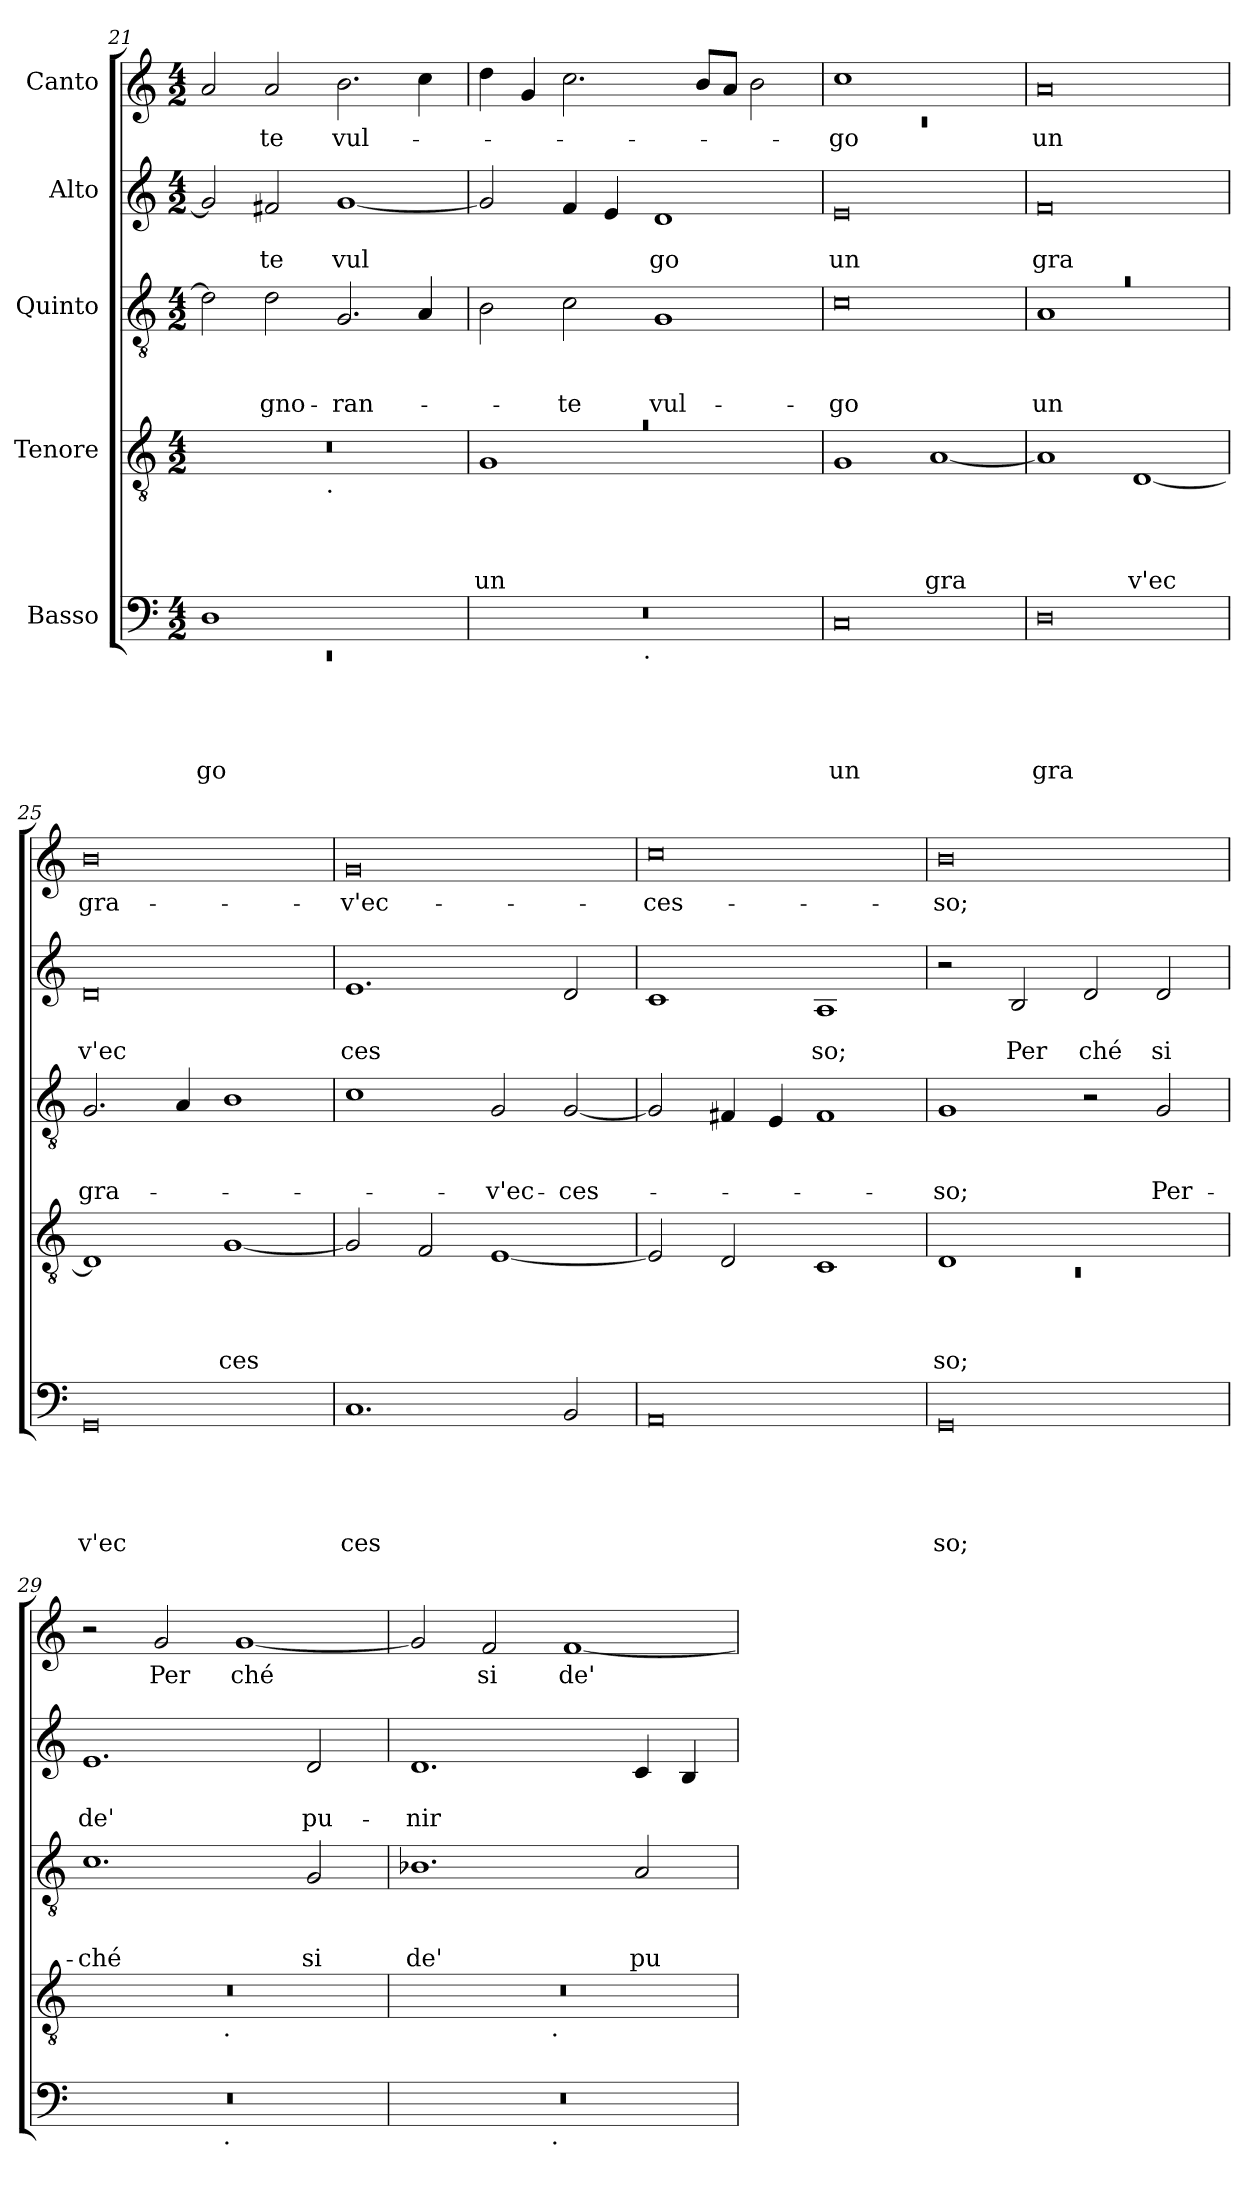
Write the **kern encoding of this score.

**kern	**text	**text	**text	**text	**text	**kern	**text	**text	**text	**text	**kern	**text	**text	**text	**kern	**text	**text	**kern	**text
*part5	*part5	*part5	*part5	*part5	*part5	*part4	*part4	*part4	*part4	*part4	*part3	*part3	*part3	*part3	*part2	*part2	*part2	*part1	*part1
*staff5	*staff5	*staff5	*staff5	*staff5	*staff5	*staff4	*staff4	*staff4	*staff4	*staff4	*staff3	*staff3	*staff3	*staff3	*staff2	*staff2	*staff2	*staff1	*staff1
*I"Basso	*	*	*	*	*	*I"Tenore	*	*	*	*	*I"Quinto	*	*	*	*I"Alto	*	*	*I"Canto	*
*clefF4	*	*	*	*	*	*clefGv2	*	*	*	*	*clefGv2	*	*	*	*clefG2	*	*	*clefG2	*
*k[]	*	*	*	*	*	*k[]	*	*	*	*	*k[]	*	*	*	*k[]	*	*	*k[]	*
*C:	*	*	*	*	*	*C:	*	*	*	*	*C:	*	*	*	*C:	*	*	*C:	*
*M4/2	*	*	*	*	*	*M4/2	*	*	*	*	*M4/2	*	*	*	*M4/2	*	*	*M4/2	*
=21	=21	=21	=21	=21	=21	=21	=21	=21	=21	=21	=21	=21	=21	=21	=21	=21	=21	=21	=21
*^	*	*	*	*	*	*	*	*	*	*	*	*	*	*	*	*	*	*	*
!	!LO:N:vis=1	!	!	!	!	!LO:LY:b	!	!	!	!	!	!	!	!	!	!	!	!	!	!
*	*	*	*	*	*	*	*^	*	*	*	*	*	*	*	*	*	*	*	*	*
1D	0rEE	.	.	.	.	go	0r	2ryy	.	.	.	.	2d\]	.	.	.	2g/]	.	.	2a/	.
!	!	!	!	!	!	!	!	!	!	!	!	!	!	!	!	!LO:LY:b	!	!	!LO:LY:b	!	!LO:LY:b
.	.	.	.	.	.	.	.	4...ryy	.	.	.	.	2d\	.	.	-gno-	2f#/	.	te	2a/	-te
!	!	!	!	!	!	!	!	!LO:TX:b:t=.	!	!	!	!	!	!	!	!	!	!	!	!	!
.	.	.	.	.	.	.	.	1ryy	.	.	.	.	.	.	.	.	.	.	.	.	.
!	!	!	!	!	!	!	!	!	!	!	!	!	!	!	!	!LO:LY:b	!	!	!LO:LY:b	!	!LO:LY:b
1ryy	.	.	.	.	.	.	.	.	.	.	.	.	2.G/	.	.	-ran-	[<1g	.	vul	2.b\	vul-
.	.	.	.	.	.	.	.	.	.	.	.	.	4A/	.	.	.	.	.	.	4cc\	.
.	.	.	.	.	.	.	.	32ryy	.	.	.	.	.	.	.	.	.	.	.	.	.
=22	=22	=22	=22	=22	=22	=22	=22	=22	=22	=22	=22	=22	=22	=22	=22	=22	=22	=22	=22	=22	=22
!	!	!	!	!	!	!	!LO:N:vis=1	!	!	!	!	!LO:LY:b	!	!	!	!	!	!	!	!	!
0r	2ryy	.	.	.	.	.	0ra	1G	.	.	.	un	2B\	.	.	.	2g/]	.	.	4dd\	.
.	.	.	.	.	.	.	.	.	.	.	.	.	.	.	.	.	.	.	.	4g/	.
!	!	!	!	!	!	!	!	!	!	!	!	!	!	!	!	!LO:LY:b	!	!	!	!	!
.	4...ryy	.	.	.	.	.	.	.	.	.	.	.	2c\	.	.	-te	4f/	.	.	2.cc\	.
.	.	.	.	.	.	.	.	.	.	.	.	.	.	.	.	.	4e/	.	.	.	.
!	!LO:TX:b:t=.	!	!	!	!	!	!	!	!	!	!	!	!	!	!	!	!	!	!	!	!
.	1ryy	.	.	.	.	.	.	.	.	.	.	.	.	.	.	.	.	.	.	.	.
!	!	!	!	!	!	!	!	!	!	!	!	!	!	!	!	!LO:LY:b	!	!	!LO:LY:b	!	!
.	.	.	.	.	.	.	.	1ryy	.	.	.	.	1G	.	.	vul-	1d	.	go	.	.
.	.	.	.	.	.	.	.	.	.	.	.	.	.	.	.	.	.	.	.	8b/L	.
.	.	.	.	.	.	.	.	.	.	.	.	.	.	.	.	.	.	.	.	8a/J	.
.	.	.	.	.	.	.	.	.	.	.	.	.	.	.	.	.	.	.	.	2b\	.
.	32ryy	.	.	.	.	.	.	.	.	.	.	.	.	.	.	.	.	.	.	.	.
=23	=23	=23	=23	=23	=23	=23	=23	=23	=23	=23	=23	=23	=23	=23	=23	=23	=23	=23	=23	=23	=23
*	*	*	*	*	*	*	*	*	*	*	*	*	*	*	*	*	*	*	*	*^	*
!	!	!	!	!	!	!LO:LY:b	!	!	!	!	!	!	!	!	!	!LO:LY:b	!	!	!LO:LY:b	!	!LO:N:vis=1	!LO:LY:b
*v	*v	*	*	*	*	*	*	*	*	*	*	*	*	*	*	*	*	*	*	*	*	*
*	*	*	*	*	*	*v	*v	*	*	*	*	*	*	*	*	*	*	*	*	*	*
0C	.	.	.	.	un	1G	.	.	.	.	0c	.	.	-go	0e	.	un	1cc	0rc	-go
!	!	!	!	!	!	!	!	!	!	!LO:LY:b	!	!	!	!	!	!	!	!	!	!
.	.	.	.	.	.	[<1A	.	.	.	gra	.	.	.	.	.	.	.	1ryy	.	.
*	*	*	*	*	*	*	*	*	*	*	*	*	*	*	*	*	*	*v	*v	*
=24	=24	=24	=24	=24	=24	=24	=24	=24	=24	=24	=24	=24	=24	=24	=24	=24	=24	=24	=24
!	!	!	!	!	!LO:LY:b	!	!	!	!	!	!LO:N:vis=1	!	!	!LO:LY:b	!	!	!LO:LY:b	!	!LO:LY:b
*	*	*	*	*	*	*	*	*	*	*	*^	*	*	*	*	*	*	*	*
0D	.	.	.	.	gra	1A]	.	.	.	.	0ra	1A	.	.	un	0f	.	gra	0a	un
!	!	!	!	!	!	!	!	!	!	!LO:LY:b	!	!	!	!	!	!	!	!	!	!
.	.	.	.	.	.	[<1D	.	.	.	v'ec	.	1ryy	.	.	.	.	.	.	.	.
=25	=25	=25	=25	=25	=25	=25	=25	=25	=25	=25	=25	=25	=25	=25	=25	=25	=25	=25	=25	=25
!	!	!	!	!	!LO:LY:b	!	!	!	!	!	!	!	!	!	!LO:LY:b	!	!	!LO:LY:b	!	!LO:LY:b
*	*	*	*	*	*	*	*	*	*	*	*v	*v	*	*	*	*	*	*	*	*
0GG	.	.	.	.	v'ec	1D]	.	.	.	.	2.G/	.	.	gra-	0d	.	v'ec	0b	gra-
.	.	.	.	.	.	.	.	.	.	.	4A/	.	.	.	.	.	.	.	.
!	!	!	!	!	!	!	!	!	!	!LO:LY:b	!	!	!	!	!	!	!	!	!
.	.	.	.	.	.	[<1G	.	.	.	ces	1B	.	.	.	.	.	.	.	.
=26	=26	=26	=26	=26	=26	=26	=26	=26	=26	=26	=26	=26	=26	=26	=26	=26	=26	=26	=26
!	!	!	!	!	!LO:LY:b	!	!	!	!	!	!	!	!	!	!	!	!LO:LY:b	!	!LO:LY:b
1.C	.	.	.	.	ces	2G/]	.	.	.	.	1c	.	.	.	1.e	.	ces	0g	-v'ec-
.	.	.	.	.	.	2F/	.	.	.	.	.	.	.	.	.	.	.	.	.
!	!	!	!	!	!	!	!	!	!	!	!	!	!	!LO:LY:b	!	!	!	!	!
.	.	.	.	.	.	[<1E	.	.	.	.	2G/	.	.	-v'ec-	.	.	.	.	.
!	!	!	!	!	!	!	!	!	!	!	!	!	!	!LO:LY:b	!	!	!	!	!
2BB/	.	.	.	.	.	.	.	.	.	.	[<2G/	.	.	-ces-	2d/	.	.	.	.
=27	=27	=27	=27	=27	=27	=27	=27	=27	=27	=27	=27	=27	=27	=27	=27	=27	=27	=27	=27
!	!	!	!	!	!	!	!	!	!	!	!	!	!	!	!	!	!	!	!LO:LY:b
0AA	.	.	.	.	.	2E/]	.	.	.	.	2G/]	.	.	.	1c	.	.	0cc	-ces-
.	.	.	.	.	.	2D/	.	.	.	.	4F#X/	.	.	.	.	.	.	.	.
.	.	.	.	.	.	.	.	.	.	.	4E/	.	.	.	.	.	.	.	.
!	!	!	!	!	!	!	!	!	!	!	!	!	!	!	!	!	!LO:LY:b	!	!
.	.	.	.	.	.	1C	.	.	.	.	1F#	.	.	.	1A	.	so;	.	.
=28	=28	=28	=28	=28	=28	=28	=28	=28	=28	=28	=28	=28	=28	=28	=28	=28	=28	=28	=28
*	*	*	*	*	*	*^	*	*	*	*	*	*	*	*	*	*	*	*	*
!	!	!	!	!	!LO:LY:b	!	!LO:N:vis=1	!	!	!	!LO:LY:b	!	!	!	!LO:LY:b	!	!	!	!	!LO:LY:b
0GG	.	.	.	.	so;	1D	0rC	.	.	.	so;	1G	.	.	-so;	2r	.	.	0b	-so;
!	!	!	!	!	!	!	!	!	!	!	!	!	!	!	!	!	!	!LO:LY:b	!	!
.	.	.	.	.	.	.	.	.	.	.	.	.	.	.	.	2B/	.	Per	.	.
!	!	!	!	!	!	!	!	!	!	!	!	!	!	!	!	!	!	!LO:LY:b	!	!
.	.	.	.	.	.	1ryy	.	.	.	.	.	2r	.	.	.	2d/	.	ché	.	.
!	!	!	!	!	!	!	!	!	!	!	!	!	!	!	!LO:LY:b	!	!	!LO:LY:b	!	!
.	.	.	.	.	.	.	.	.	.	.	.	2G/	.	.	Per-	2d/	.	si	.	.
!!LO:LB:g=z
=29	=29	=29	=29	=29	=29	=29	=29	=29	=29	=29	=29	=29	=29	=29	=29	=29	=29	=29	=29	=29
!	!	!	!	!	!	!	!	!	!	!	!	!	!	!	!LO:LY:b	!	!	!LO:LY:b	!	!
*^	*	*	*	*	*	*	*	*	*	*	*	*	*	*	*	*	*	*	*	*
0r	2ryy	.	.	.	.	.	0r	2ryy	.	.	.	.	1.c	.	.	-ché	1.e	.	de'	2r	.
!	!	!	!	!	!	!	!	!	!	!	!	!	!	!	!	!	!	!	!	!	!LO:LY:b
.	4...ryy	.	.	.	.	.	.	4...ryy	.	.	.	.	.	.	.	.	.	.	.	2g/	Per
!	!	!	!	!	!	!	!	!LO:TX:b:t=.	!	!	!	!	!	!	!	!	!	!	!	!	!
!	!LO:TX:b:t=.	!	!	!	!	!	!	!	!	!	!	!	!	!	!	!	!	!	!	!	!
.	1ryy	.	.	.	.	.	.	1ryy	.	.	.	.	.	.	.	.	.	.	.	.	.
!	!	!	!	!	!	!	!	!	!	!	!	!	!	!	!	!	!	!	!	!	!LO:LY:b
.	.	.	.	.	.	.	.	.	.	.	.	.	.	.	.	.	.	.	.	[<1g	ché
!	!	!	!	!	!	!	!	!	!	!	!	!	!	!	!	!LO:LY:b	!	!	!LO:LY:b	!	!
.	.	.	.	.	.	.	.	.	.	.	.	.	2G/	.	.	si	2d/	.	pu-	.	.
.	32ryy	.	.	.	.	.	.	32ryy	.	.	.	.	.	.	.	.	.	.	.	.	.
=30	=30	=30	=30	=30	=30	=30	=30	=30	=30	=30	=30	=30	=30	=30	=30	=30	=30	=30	=30	=30	=30
!	!	!	!	!	!	!	!	!	!	!	!	!	!	!	!	!LO:LY:b	!	!	!LO:LY:b	!	!
0r	2ryy	.	.	.	.	.	0r	2ryy	.	.	.	.	1.B-X	.	.	de'	1.d	.	-nir	2g/]	.
!	!	!	!	!	!	!	!	!	!	!	!	!	!	!	!	!	!	!	!	!	!LO:LY:b
.	4...ryy	.	.	.	.	.	.	4...ryy	.	.	.	.	.	.	.	.	.	.	.	2f/	si
!	!	!	!	!	!	!	!	!LO:TX:b:t=.	!	!	!	!	!	!	!	!	!	!	!	!	!
!	!LO:TX:b:t=.	!	!	!	!	!	!	!	!	!	!	!	!	!	!	!	!	!	!	!	!
.	1ryy	.	.	.	.	.	.	1ryy	.	.	.	.	.	.	.	.	.	.	.	.	.
!	!	!	!	!	!	!	!	!	!	!	!	!	!	!	!	!	!	!	!	!	!LO:LY:b
.	.	.	.	.	.	.	.	.	.	.	.	.	.	.	.	.	.	.	.	[<1f	de'
!	!	!	!	!	!	!	!	!	!	!	!	!	!	!	!	!LO:LY:b	!	!	!	!	!
.	.	.	.	.	.	.	.	.	.	.	.	.	2A/	.	.	pu	4c/	.	.	.	.
.	.	.	.	.	.	.	.	.	.	.	.	.	.	.	.	.	4B/	.	.	.	.
.	32ryy	.	.	.	.	.	.	32ryy	.	.	.	.	.	.	.	.	.	.	.	.	.
*v	*v	*	*	*	*	*	*	*	*	*	*	*	*	*	*	*	*	*	*	*	*
*	*	*	*	*	*	*v	*v	*	*	*	*	*	*	*	*	*	*	*	*	*
=	=	=	=	=	=	=	=	=	=	=	=	=	=	=	=	=	=	=	=
*-	*-	*-	*-	*-	*-	*-	*-	*-	*-	*-	*-	*-	*-	*-	*-	*-	*-	*-	*-
